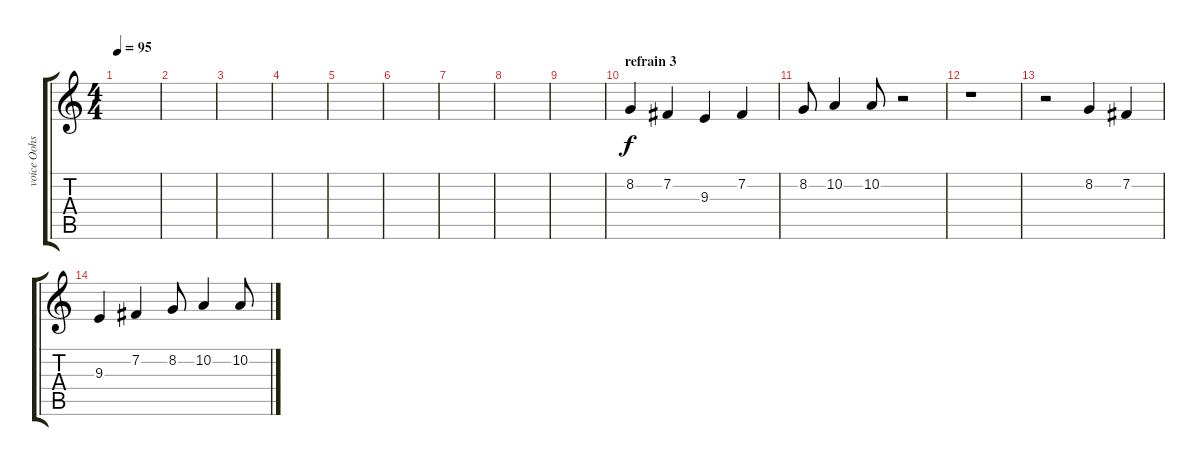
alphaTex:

\track ("voice Oohs" "voice Oohs") {instrument voiceoohs}
\staff {score tabs}
\tuning (E4 B3 G3 D3 A2 E2) {hide}
\ts (4 4)
\tempo 95
\clef g2
\ks c
|
|
|
|
|
|
|
|
|
\section ("" "refrain 3")
8.2.4{dy f} 7.2.4 9.3.4 7.2.4 |
8.2.8 10.2.4 10.2.8 r.2 |
r.1 |
r.2 8.2.4 7.2.4 |
9.3.4 7.2.4 8.2.8 10.2.4 10.2.8
